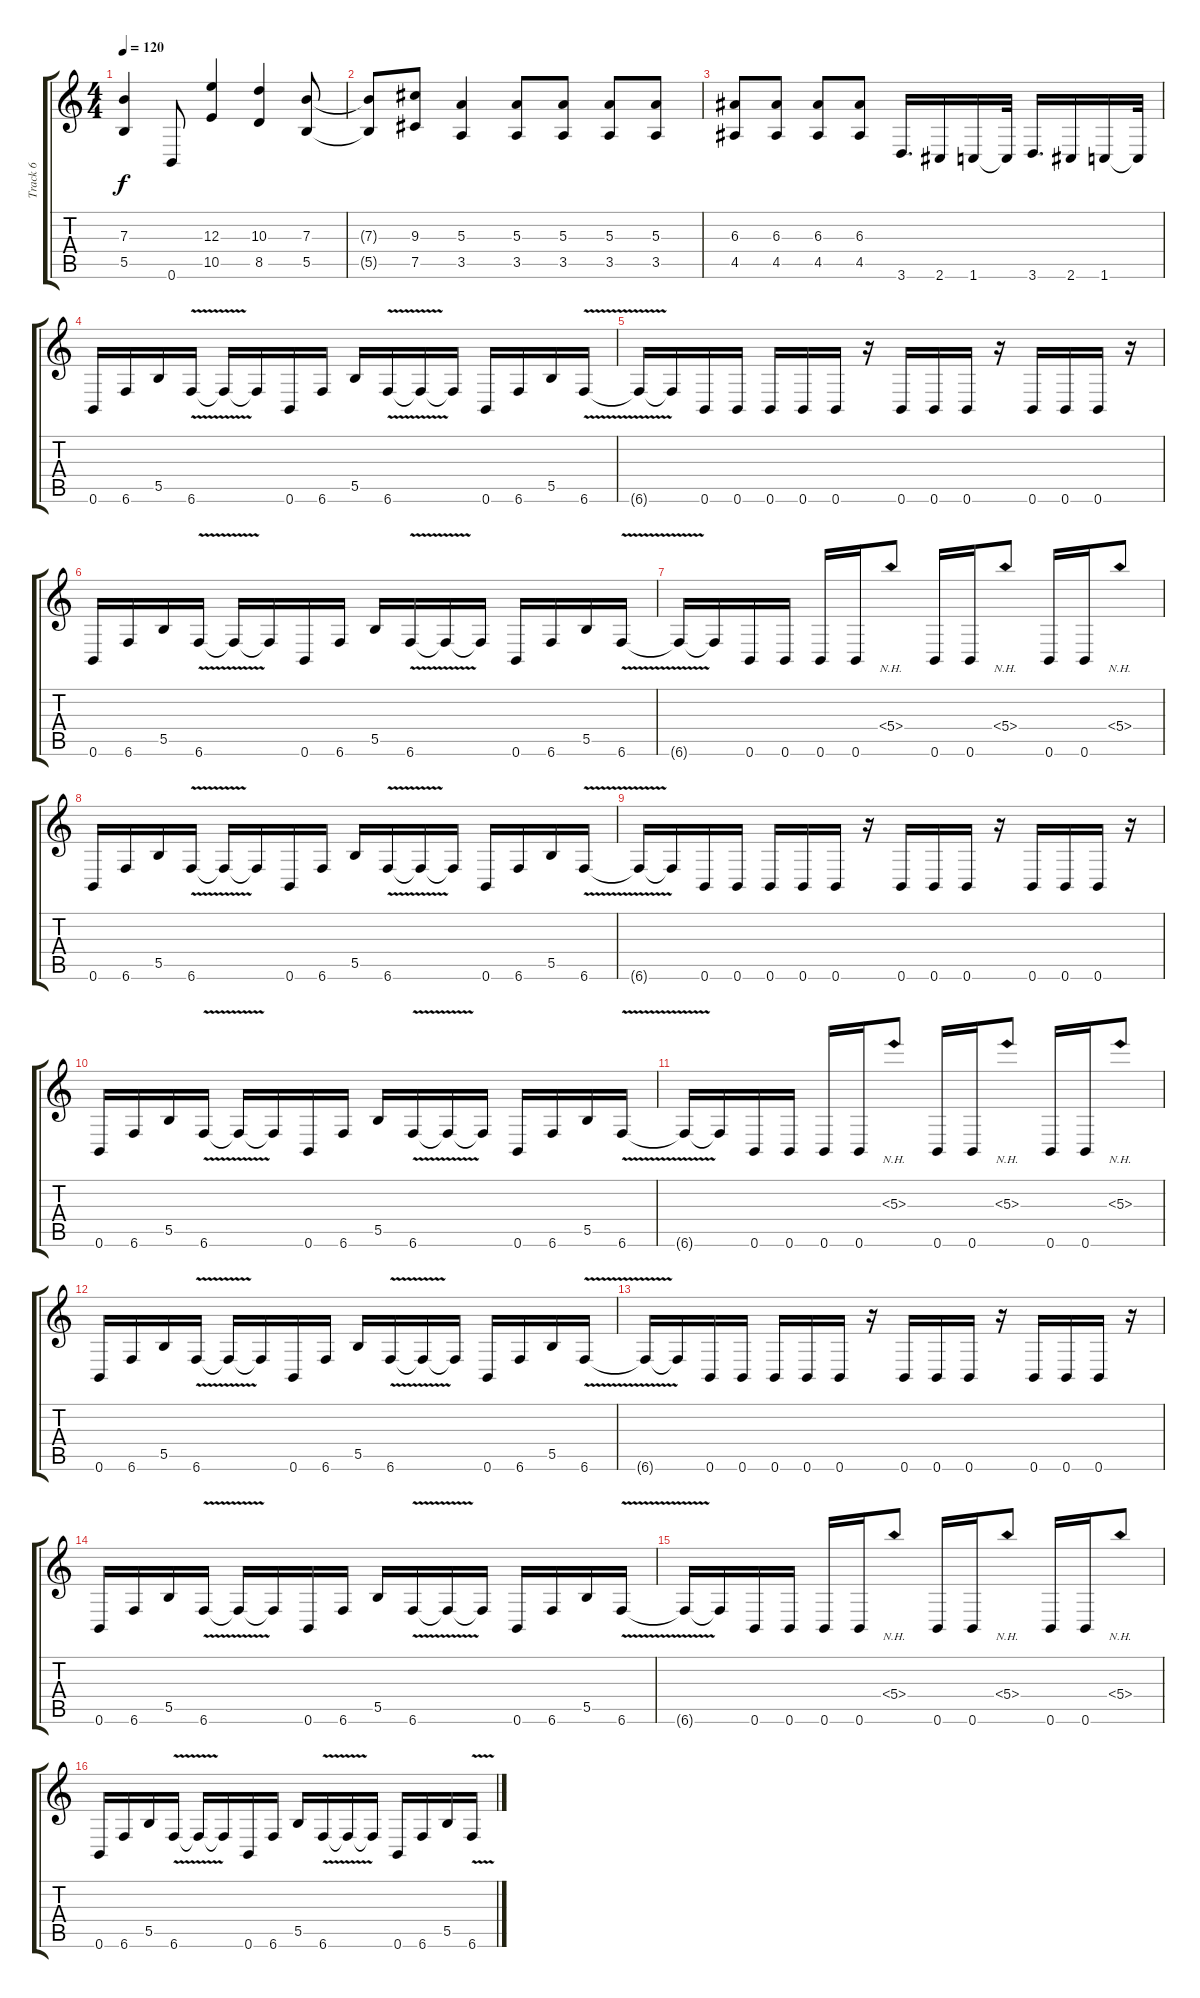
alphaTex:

\track ("Track 6" "Track 6") {instrument distortionguitar}
\staff {score tabs}
\tuning (Db4 Ab3 E3 B2 Gb2 B1) {hide}
\ts (4 4)
\tempo 120
\clef g2
\ks c
(7.3 5.5).4{dy f} 0.6.8 (12.3 10.5).4 (10.3 8.5).4 (7.3 5.5).8 |
(7.3{t} 5.5{t}).8 (9.3 7.5).8 (5.3 3.5).4 (5.3 3.5).8 (5.3 3.5).8 (5.3 3.5).8 (5.3 3.5).8 |
(6.3 4.5).8 (6.3 4.5).8 (6.3 4.5).8 (6.3 4.5).8 3.6.16{d} 2.6.16 1.6.16 1.6{t}.32 3.6.16{d} 2.6.16 1.6.16 1.6{t}.32 |
0.6.16 6.6.16 5.5.16 6.6{v}.16 6.6{t}.16 6.6{t}.16 0.6.16 6.6.16 5.5.16 6.6{v}.16 6.6{t}.16 6.6{t}.16 0.6.16 6.6.16 5.5.16 6.6{v}.16 |
6.6{t}.16 6.6{t}.16 0.6.16 0.6.16 0.6.16 0.6.16 0.6.16 r.16 0.6.16 0.6.16 0.6.16 r.16 0.6.16 0.6.16 0.6.16 r.16 |
0.6.16 6.6.16 5.5.16 6.6{v}.16 6.6{t}.16 6.6{t}.16 0.6.16 6.6.16 5.5.16 6.6{v}.16 6.6{t}.16 6.6{t}.16 0.6.16 6.6.16 5.5.16 6.6{v}.16 |
6.6{t}.16 6.6{t}.16 0.6.16 0.6.16 0.6.16 0.6.16 5.4{nh}.8 0.6.16 0.6.16 5.4{nh}.8 0.6.16 0.6.16 5.4{nh}.8 |
0.6.16 6.6.16 5.5.16 6.6{v}.16 6.6{t}.16 6.6{t}.16 0.6.16 6.6.16 5.5.16 6.6{v}.16 6.6{t}.16 6.6{t}.16 0.6.16 6.6.16 5.5.16 6.6{v}.16 |
6.6{t}.16 6.6{t}.16 0.6.16 0.6.16 0.6.16 0.6.16 0.6.16 r.16 0.6.16 0.6.16 0.6.16 r.16 0.6.16 0.6.16 0.6.16 r.16 |
0.6.16 6.6.16 5.5.16 6.6{v}.16 6.6{t}.16 6.6{t}.16 0.6.16 6.6.16 5.5.16 6.6{v}.16 6.6{t}.16 6.6{t}.16 0.6.16 6.6.16 5.5.16 6.6{v}.16 |
6.6{t}.16 6.6{t}.16 0.6.16 0.6.16 0.6.16 0.6.16 5.3{nh}.8 0.6.16 0.6.16 5.3{nh}.8 0.6.16 0.6.16 5.3{nh}.8 |
0.6.16 6.6.16 5.5.16 6.6{v}.16 6.6{t}.16 6.6{t}.16 0.6.16 6.6.16 5.5.16 6.6{v}.16 6.6{t}.16 6.6{t}.16 0.6.16 6.6.16 5.5.16 6.6{v}.16 |
6.6{t}.16 6.6{t}.16 0.6.16 0.6.16 0.6.16 0.6.16 0.6.16 r.16 0.6.16 0.6.16 0.6.16 r.16 0.6.16 0.6.16 0.6.16 r.16 |
0.6.16 6.6.16 5.5.16 6.6{v}.16 6.6{t}.16 6.6{t}.16 0.6.16 6.6.16 5.5.16 6.6{v}.16 6.6{t}.16 6.6{t}.16 0.6.16 6.6.16 5.5.16 6.6{v}.16 |
6.6{t}.16 6.6{t}.16 0.6.16 0.6.16 0.6.16 0.6.16 5.4{nh}.8 0.6.16 0.6.16 5.4{nh}.8 0.6.16 0.6.16 5.4{nh}.8 |
0.6.16 6.6.16 5.5.16 6.6{v}.16 6.6{t}.16 6.6{t}.16 0.6.16 6.6.16 5.5.16 6.6{v}.16 6.6{t}.16 6.6{t}.16 0.6.16 6.6.16 5.5.16 6.6{v}.16
